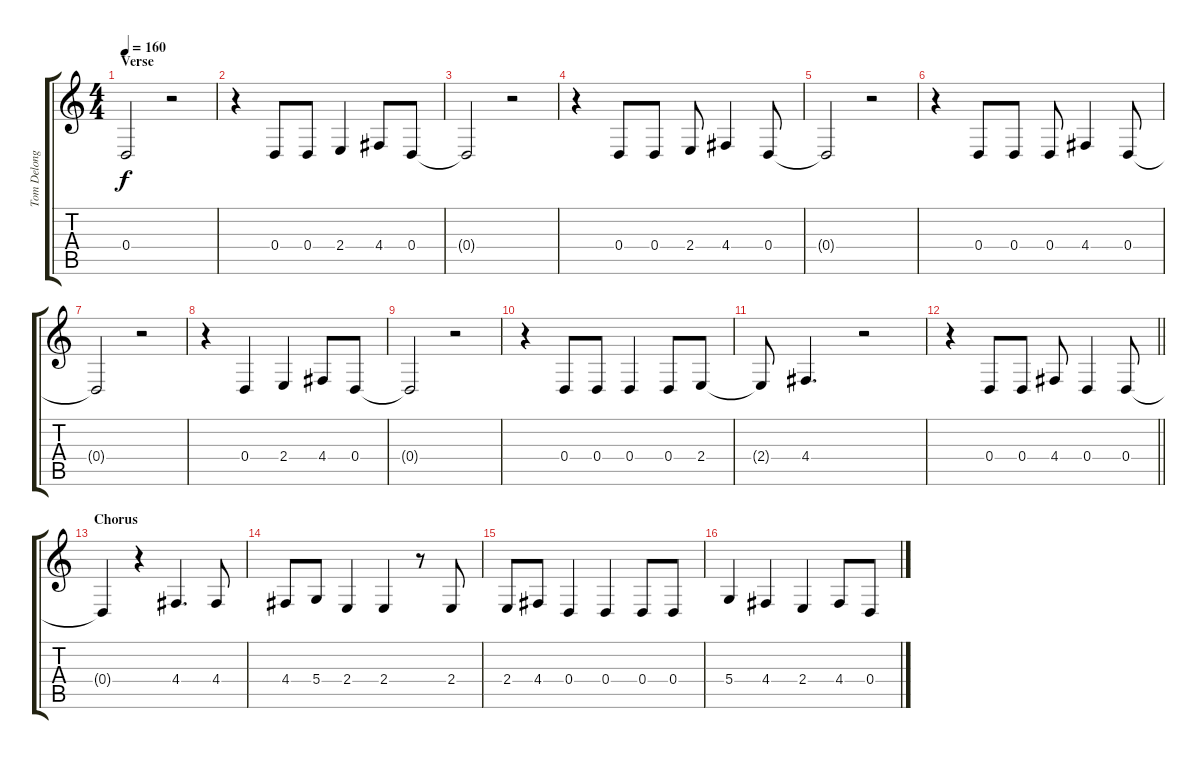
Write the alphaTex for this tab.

\track ("Tom Delonge - Vocals" "Tom Delong") {instrument altosax}
\staff {score tabs}
\tuning (E4 B3 G3 D3 A2 E2) {hide}
\ts (4 4)
\section ("" "Verse")
\tempo 160
\clef g2
\ks c
0.4{t}.2{dy f} r.2 |
r.4 0.4.8 0.4.8 2.4.4 4.4.8 0.4.8 |
0.4{t}.2 r.2 |
r.4 0.4.8 0.4.8 2.4.8 4.4.4 0.4.8 |
0.4{t}.2 r.2 |
r.4 0.4.8 0.4.8 0.4.8 4.4.4 0.4.8 |
0.4{t}.2 r.2 |
r.4 0.4.4 2.4.4 4.4.8 0.4.8 |
0.4{t}.2 r.2 |
r.4 0.4.8 0.4.8 0.4.4 0.4.8 2.4.8 |
2.4{t}.8 4.4.4{d} r.2 |
\barLineRight lightlight
r.4 0.4.8 0.4.8 4.4.8 0.4.4 0.4.8 |
\section ("" "Chorus")
0.4{t}.4 r.4 4.4.4{d} 4.4.8 |
4.4.8 5.4.8 2.4.4 2.4.4 r.8 2.4.8 |
2.4.8 4.4.8 0.4.4 0.4.4 0.4.8 0.4.8 |
5.4.4 4.4.4 2.4.4 4.4.8 0.4.8
